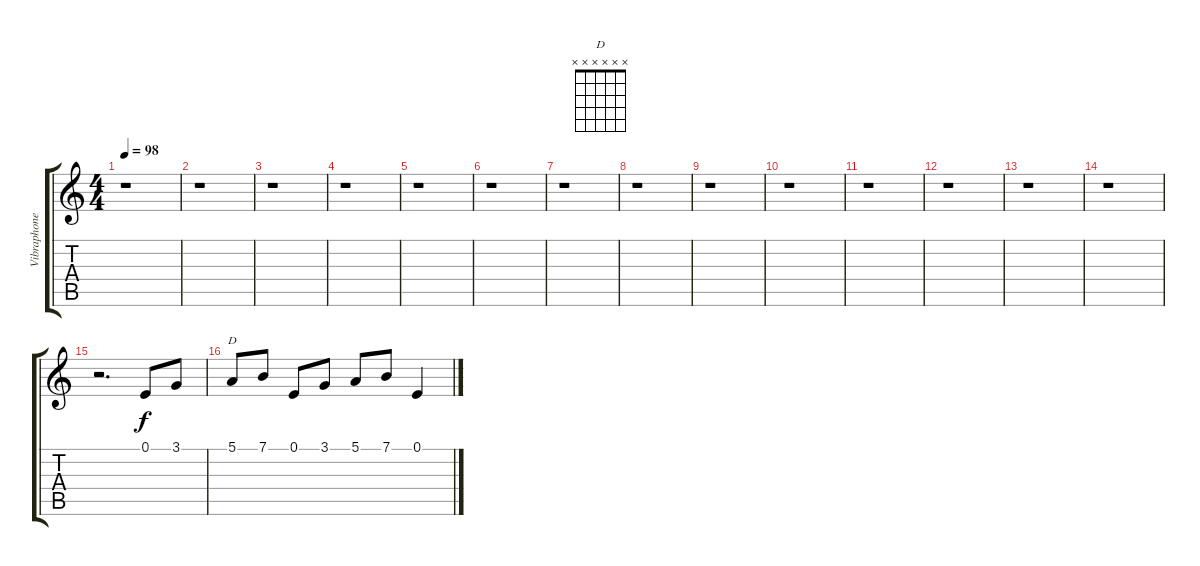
\track ("Vibraphone" "Vibraphone") {instrument vibraphone}
\staff {score tabs}
\tuning (E4 B3 G3 D3 A2 E2) {hide}
\chord ("D" x x x x x x) {firstfret 0}
\ts (4 4)
\tempo 98
\clef g2
\ks c
r.1{dy f} |
r.1 |
r.1 |
r.1 |
r.1 |
r.1 |
r.1 |
r.1 |
r.1 |
r.1 |
r.1 |
r.1 |
r.1 |
r.1 |
r.2{d} 0.1.8 3.1.8 |
5.1.8{ch "D"} 7.1.8 0.1.8 3.1.8 5.1.8 7.1.8 0.1.4
